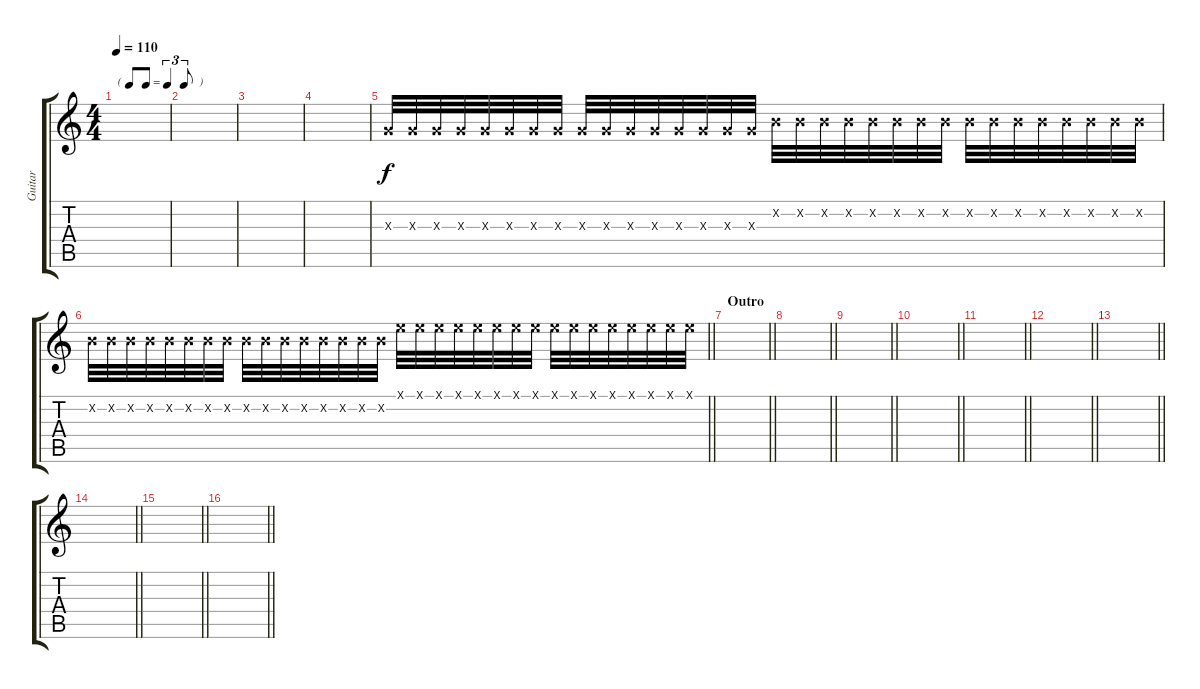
\track ("Guitar" "Guitar") {instrument overdrivenguitar}
\staff {score tabs}
\tuning (E4 B3 G3 D3 A2 E2) {hide}
\ts (4 4)
\tf triplet8th
\tempo 110
\clef g2
\ks c
|
|
|
|
0.3{x}.32 0.3{x}.32 0.3{x}.32 0.3{x}.32 0.3{x}.32 0.3{x}.32 0.3{x}.32 0.3{x}.32 0.3{x}.32 0.3{x}.32 0.3{x}.32 0.3{x}.32 0.3{x}.32 0.3{x}.32 0.3{x}.32 0.3{x}.32 0.2{x}.32 0.2{x}.32 0.2{x}.32 0.2{x}.32 0.2{x}.32 0.2{x}.32 0.2{x}.32 0.2{x}.32 0.2{x}.32 0.2{x}.32 0.2{x}.32 0.2{x}.32 0.2{x}.32 0.2{x}.32 0.2{x}.32 0.2{x}.32 |
\barLineRight lightlight
0.2{x}.32 0.2{x}.32 0.2{x}.32 0.2{x}.32 0.2{x}.32 0.2{x}.32 0.2{x}.32 0.2{x}.32 0.2{x}.32 0.2{x}.32 0.2{x}.32 0.2{x}.32 0.2{x}.32 0.2{x}.32 0.2{x}.32 0.2{x}.32 0.1{x}.32 0.1{x}.32 0.1{x}.32 0.1{x}.32 0.1{x}.32 0.1{x}.32 0.1{x}.32 0.1{x}.32 0.1{x}.32 0.1{x}.32 0.1{x}.32 0.1{x}.32 0.1{x}.32 0.1{x}.32 0.1{x}.32 0.1{x}.32 |
\section ("" "Outro")
\barLineRight lightlight
|
\barLineRight lightlight
|
\barLineRight lightlight
|
\barLineRight lightlight
|
\barLineRight lightlight
|
\barLineRight lightlight
|
\barLineRight lightlight
|
\barLineRight lightlight
|
\barLineRight lightlight
|
\barLineRight lightlight
